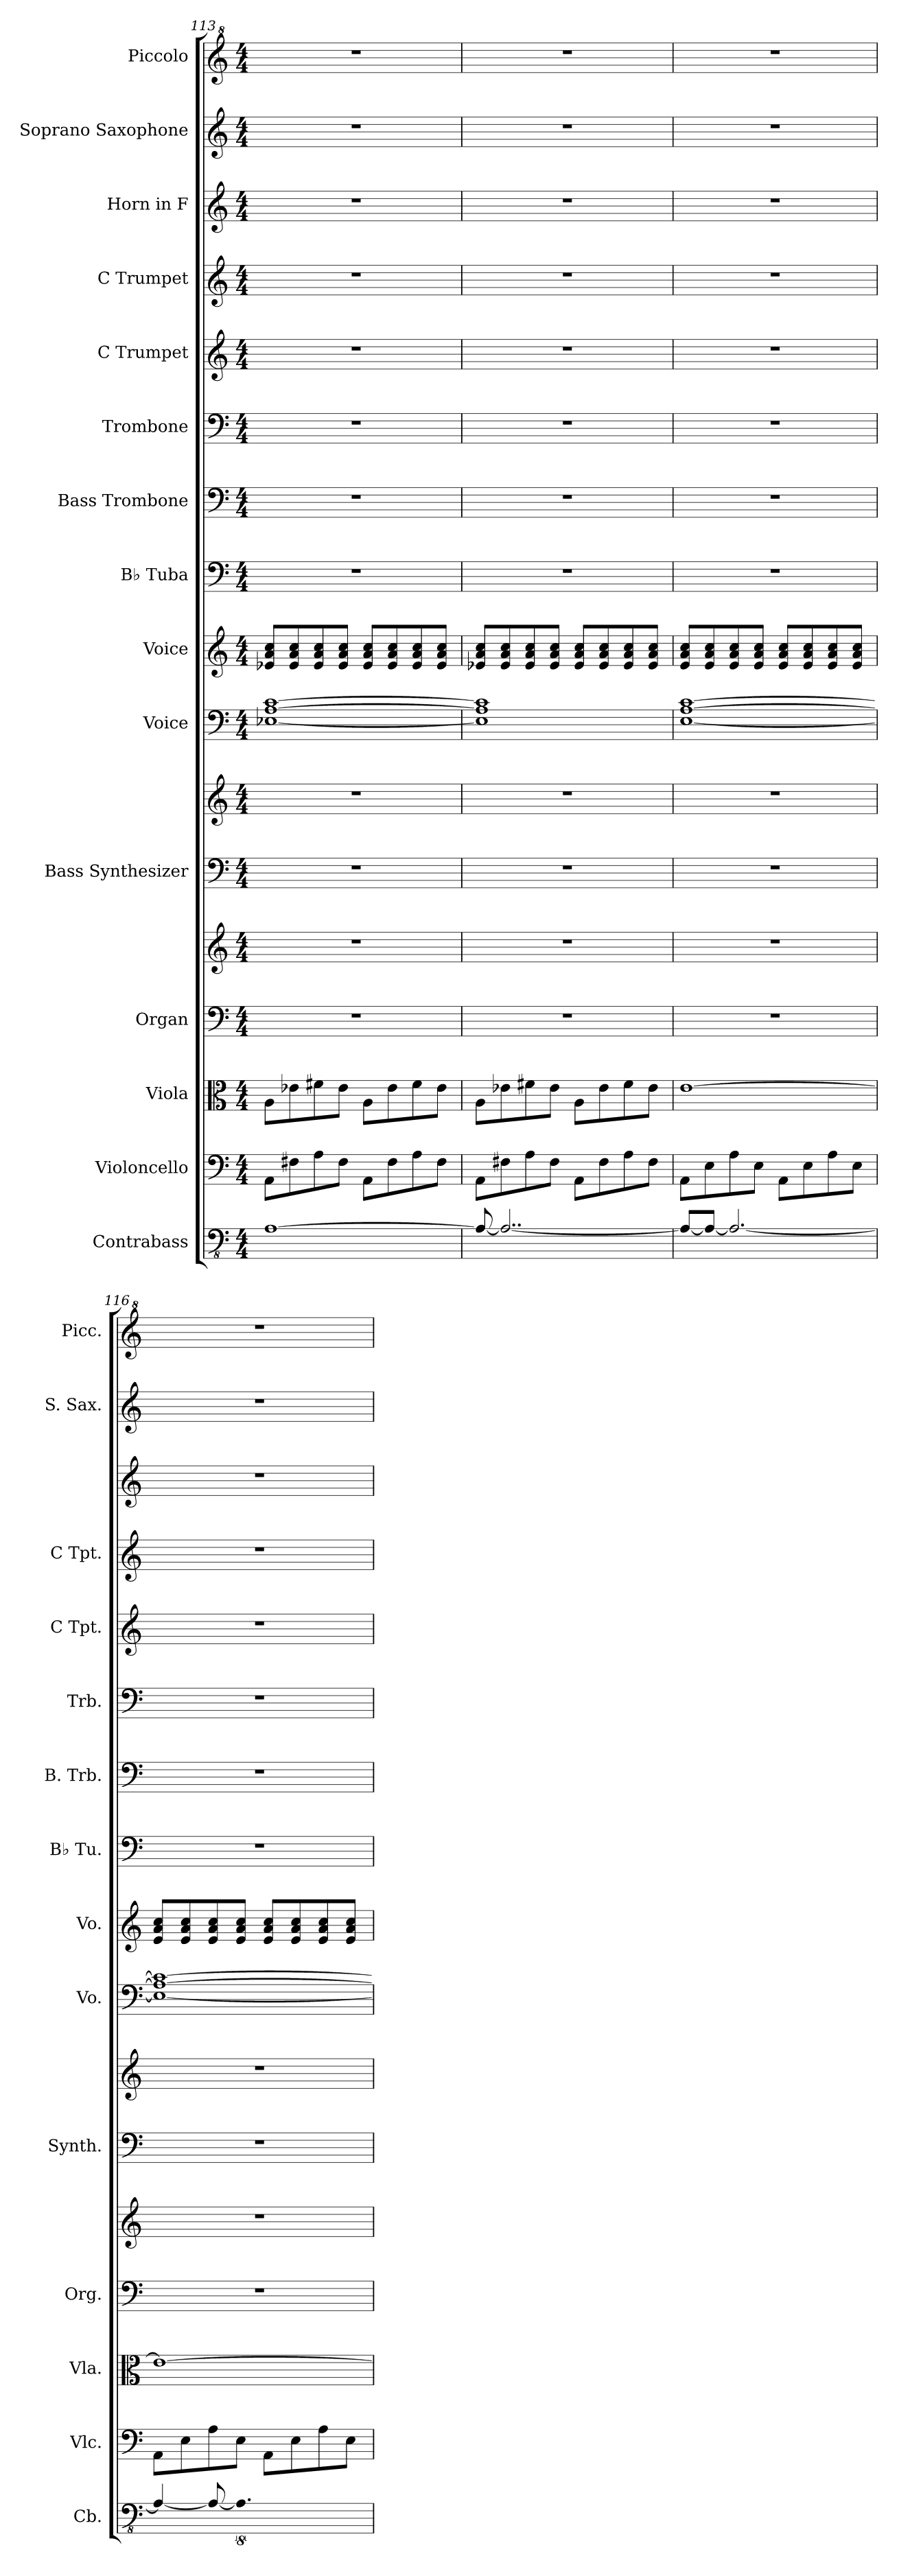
**kern	**kern	**kern	**kern	**kern	**kern	**kern	**kern	**kern	**kern	**kern	**kern	**kern	**kern	**kern	**kern	**kern
*part15	*part14	*part13	*part12	*part12	*part11	*part11	*part10	*part9	*part8	*part7	*part6	*part5	*part4	*part3	*part2	*part1
*staff17	*staff16	*staff15	*staff14	*staff13	*staff12	*staff11	*staff10	*staff9	*staff8	*staff7	*staff6	*staff5	*staff4	*staff3	*staff2	*staff1
*I"Contrabass	*I"Violoncello	*I"Viola	*I"Organ	*	*I"Bass Synthesizer	*	*I"Voice	*I"Voice	*I"B♭ Tuba	*I"Bass Trombone	*I"Trombone	*I"C Trumpet	*I"C Trumpet	*I"Horn in F	*I"Soprano Saxophone	*I"Piccolo
*I'Cb.	*I'Vlc.	*I'Vla.	*I'Org.	*	*I'Synth.	*	*I'Vo.	*I'Vo.	*I'B♭ Tu.	*I'B. Trb.	*I'Trb.	*I'C Tpt.	*I'C Tpt.	*	*I'S. Sax.	*I'Picc.
*clefFv4	*clefF4	*clefC3	*clefF4	*clefG2	*clefF4	*clefG2	*clefF4	*clefG2	*clefF4	*clefF4	*clefF4	*clefG2	*clefG2	*clefG2	*clefG2	*clefG^2
*ITrd7c12	*	*	*	*	*	*	*	*	*	*	*	*	*	*ITrd4c7	*ITrd1c2	*ITrd-7c-12
*k[]	*k[]	*k[]	*k[]	*k[]	*k[]	*k[]	*k[]	*k[]	*k[]	*k[]	*k[]	*k[]	*k[]	*k[b-]	*k[b-e-]	*k[]
*M4/4	*M4/4	*M4/4	*M4/4	*M4/4	*M4/4	*M4/4	*M4/4	*M4/4	*M4/4	*M4/4	*M4/4	*M4/4	*M4/4	*M4/4	*M4/4	*M4/4
=113	=113	=113	=113	=113	=113	=113	=113	=113	=113	=113	=113	=113	=113	=113	=113	=113
[1AAA	8AA\L	8A\L	1r	1r	1r	1r	[1E-X [1A [1c	8e-X/ 8a/ 8cc/L	1r	1r	1r	1r	1r	1r	1r	1r
.	8F#X\	8e-X\	.	.	.	.	.	8e-/ 8a/ 8cc/	.	.	.	.	.	.	.	.
.	8A\	8f#X\	.	.	.	.	.	8e-/ 8a/ 8cc/	.	.	.	.	.	.	.	.
.	8F#\J	8e-\J	.	.	.	.	.	8e-/ 8a/ 8cc/J	.	.	.	.	.	.	.	.
.	8AA\L	8A\L	.	.	.	.	.	8e-/ 8a/ 8cc/L	.	.	.	.	.	.	.	.
.	8F#\	8e-\	.	.	.	.	.	8e-/ 8a/ 8cc/	.	.	.	.	.	.	.	.
.	8A\	8f#\	.	.	.	.	.	8e-/ 8a/ 8cc/	.	.	.	.	.	.	.	.
.	8F#\J	8e-\J	.	.	.	.	.	8e-/ 8a/ 8cc/J	.	.	.	.	.	.	.	.
=114	=114	=114	=114	=114	=114	=114	=114	=114	=114	=114	=114	=114	=114	=114	=114	=114
8AAA/_	8AA\L	8A\L	1r	1r	1r	1r	1E-] 1A] 1c]	8e-X/ 8a/ 8cc/L	1r	1r	1r	1r	1r	1r	1r	1r
2..AAA/_	8F#X\	8e-X\	.	.	.	.	.	8e-/ 8a/ 8cc/	.	.	.	.	.	.	.	.
.	8A\	8f#X\	.	.	.	.	.	8e-/ 8a/ 8cc/	.	.	.	.	.	.	.	.
.	8F#\J	8e-\J	.	.	.	.	.	8e-/ 8a/ 8cc/J	.	.	.	.	.	.	.	.
.	8AA\L	8A\L	.	.	.	.	.	8e-/ 8a/ 8cc/L	.	.	.	.	.	.	.	.
.	8F#\	8e-\	.	.	.	.	.	8e-/ 8a/ 8cc/	.	.	.	.	.	.	.	.
.	8A\	8f#\	.	.	.	.	.	8e-/ 8a/ 8cc/	.	.	.	.	.	.	.	.
.	8F#\J	8e-\J	.	.	.	.	.	8e-/ 8a/ 8cc/J	.	.	.	.	.	.	.	.
=115	=115	=115	=115	=115	=115	=115	=115	=115	=115	=115	=115	=115	=115	=115	=115	=115
8AAA/L_	8AA\L	[1e	1r	1r	1r	1r	[1E [1A [1c	8e/ 8a/ 8cc/L	1r	1r	1r	1r	1r	1r	1r	1r
8AAA/J_	8E\	.	.	.	.	.	.	8e/ 8a/ 8cc/	.	.	.	.	.	.	.	.
2.AAA/_	8A\	.	.	.	.	.	.	8e/ 8a/ 8cc/	.	.	.	.	.	.	.	.
.	8E\J	.	.	.	.	.	.	8e/ 8a/ 8cc/J	.	.	.	.	.	.	.	.
.	8AA\L	.	.	.	.	.	.	8e/ 8a/ 8cc/L	.	.	.	.	.	.	.	.
.	8E\	.	.	.	.	.	.	8e/ 8a/ 8cc/	.	.	.	.	.	.	.	.
.	8A\	.	.	.	.	.	.	8e/ 8a/ 8cc/	.	.	.	.	.	.	.	.
.	8E\J	.	.	.	.	.	.	8e/ 8a/ 8cc/J	.	.	.	.	.	.	.	.
!!LO:PB:g=z
=116	=116	=116	=116	=116	=116	=116	=116	=116	=116	=116	=116	=116	=116	=116	=116	=116
4AAA/_	8AA\L	1e_	1r	1r	1r	1r	1E_ 1A_ 1c_	8e/ 8a/ 8cc/L	1r	1r	1r	1r	1r	1r	1r	1r
.	8E\	.	.	.	.	.	.	8e/ 8a/ 8cc/	.	.	.	.	.	.	.	.
8AAA/_	8A\	.	.	.	.	.	.	8e/ 8a/ 8cc/	.	.	.	.	.	.	.	.
!LO:N:vis=2.	!	!	!	!	!	!	!	!	!	!	!	!	!	!	!	!
8%5AAA]	8E\J	.	.	.	.	.	.	8e/ 8a/ 8cc/J	.	.	.	.	.	.	.	.
.	8AA\L	.	.	.	.	.	.	8e/ 8a/ 8cc/L	.	.	.	.	.	.	.	.
.	8E\	.	.	.	.	.	.	8e/ 8a/ 8cc/	.	.	.	.	.	.	.	.
.	8A\	.	.	.	.	.	.	8e/ 8a/ 8cc/	.	.	.	.	.	.	.	.
.	8E\J	.	.	.	.	.	.	8e/ 8a/ 8cc/J	.	.	.	.	.	.	.	.
=	=	=	=	=	=	=	=	=	=	=	=	=	=	=	=	=
*-	*-	*-	*-	*-	*-	*-	*-	*-	*-	*-	*-	*-	*-	*-	*-	*-
